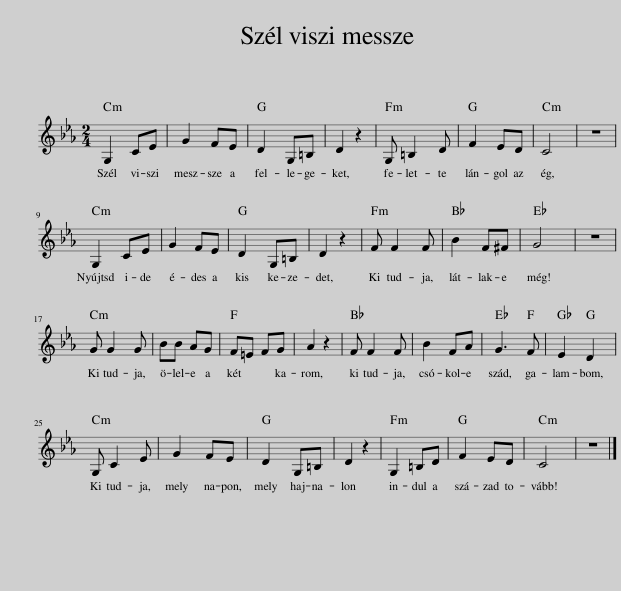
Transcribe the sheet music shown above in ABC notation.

X:1
L:1/8
M:2/4
I:linebreak $
K:Eb
V:1 treble
V:1
 G,2 CE | G2 FE | D2 G,=B, | D2 z2 | G, =B,2 D | %5
 F2 ED | C4 | z4 |$ G,2 CE | G2 FE | %10
 D2 G,=B, | D2 z2 | F F2 F | B2 F^F | G4 | %15
 z4 |$ G G2 G | BB AG | F=E FG | A2 z2 | %20
 F F2 F | B2 FA | G3 F | E2 D2 |$ G, C2 E | %25
 G2 FE | D2 G,=B, | D2 z2 | G,2 =B,D | F2 ED | %30
 C4 | z4 |] %32
